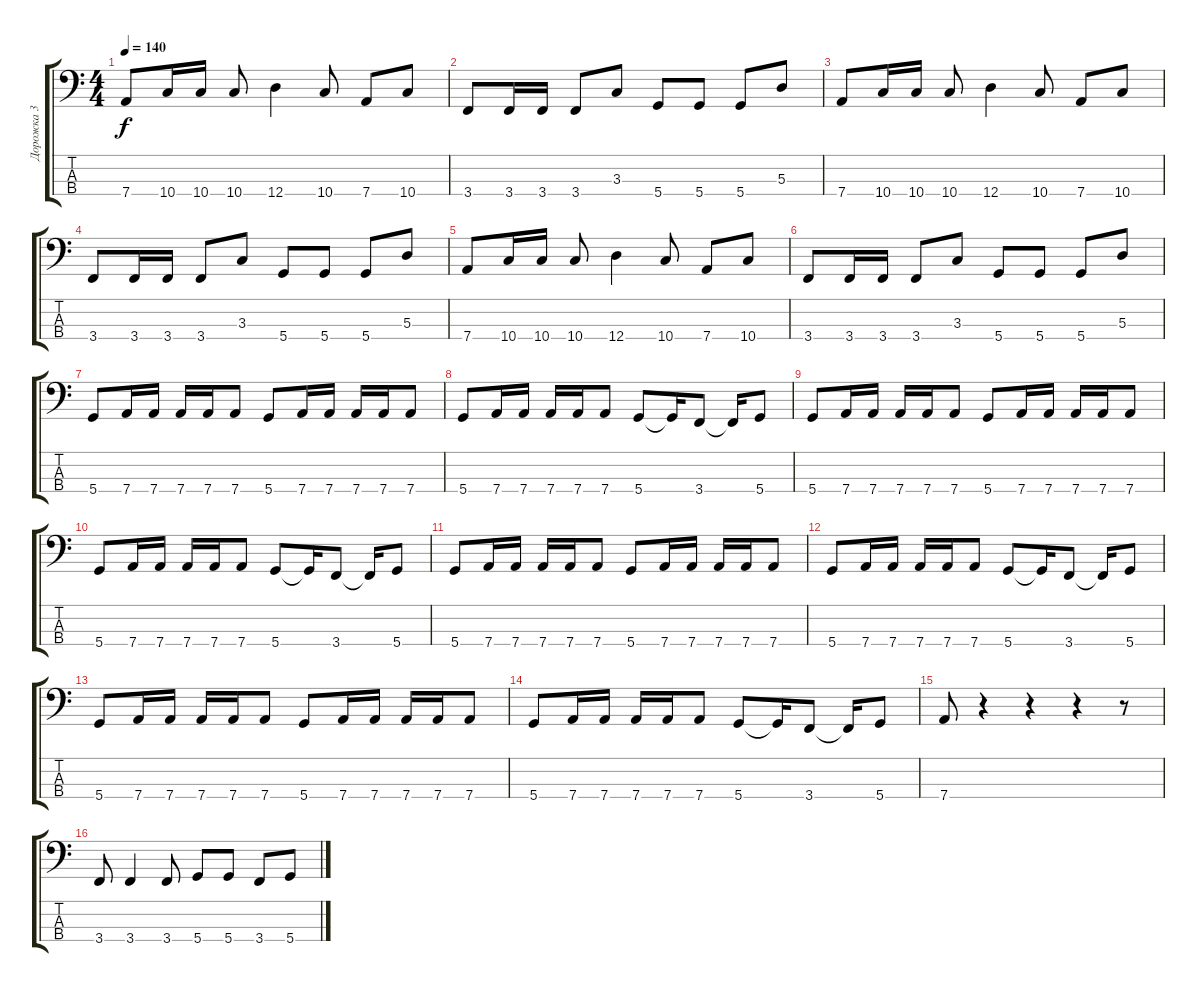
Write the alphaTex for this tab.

\track ("Дорожка 3" "Дорожка 3") {instrument electricbassfinger}
\staff {score tabs}
\tuning (G2 D2 A1 D1) {hide}
\ts (4 4)
\tempo 140
\clef f4
\ks c
7.4.8{dy f} 10.4.16 10.4.16 10.4.8 12.4.4 10.4.8 7.4.8 10.4.8 |
3.4.8 3.4.16 3.4.16 3.4.8 3.3.8 5.4.8 5.4.8 5.4.8 5.3.8 |
7.4.8 10.4.16 10.4.16 10.4.8 12.4.4 10.4.8 7.4.8 10.4.8 |
3.4.8 3.4.16 3.4.16 3.4.8 3.3.8 5.4.8 5.4.8 5.4.8 5.3.8 |
7.4.8 10.4.16 10.4.16 10.4.8 12.4.4 10.4.8 7.4.8 10.4.8 |
3.4.8 3.4.16 3.4.16 3.4.8 3.3.8 5.4.8 5.4.8 5.4.8 5.3.8 |
5.4.8 7.4.16 7.4.16 7.4.16 7.4.16 7.4.8 5.4.8 7.4.16 7.4.16 7.4.16 7.4.16 7.4.8 |
5.4.8 7.4.16 7.4.16 7.4.16 7.4.16 7.4.8 5.4.8 5.4{t}.16 3.4.8 3.4{t}.16 5.4.8 |
5.4.8 7.4.16 7.4.16 7.4.16 7.4.16 7.4.8 5.4.8 7.4.16 7.4.16 7.4.16 7.4.16 7.4.8 |
5.4.8 7.4.16 7.4.16 7.4.16 7.4.16 7.4.8 5.4.8 5.4{t}.16 3.4.8 3.4{t}.16 5.4.8 |
5.4.8 7.4.16 7.4.16 7.4.16 7.4.16 7.4.8 5.4.8 7.4.16 7.4.16 7.4.16 7.4.16 7.4.8 |
5.4.8 7.4.16 7.4.16 7.4.16 7.4.16 7.4.8 5.4.8 5.4{t}.16 3.4.8 3.4{t}.16 5.4.8 |
5.4.8 7.4.16 7.4.16 7.4.16 7.4.16 7.4.8 5.4.8 7.4.16 7.4.16 7.4.16 7.4.16 7.4.8 |
5.4.8 7.4.16 7.4.16 7.4.16 7.4.16 7.4.8 5.4.8 5.4{t}.16 3.4.8 3.4{t}.16 5.4.8 |
7.4.8 r.4 r.4 r.4 r.8 |
3.4.8 3.4.4 3.4.8 5.4.8 5.4.8 3.4.8 5.4.8
